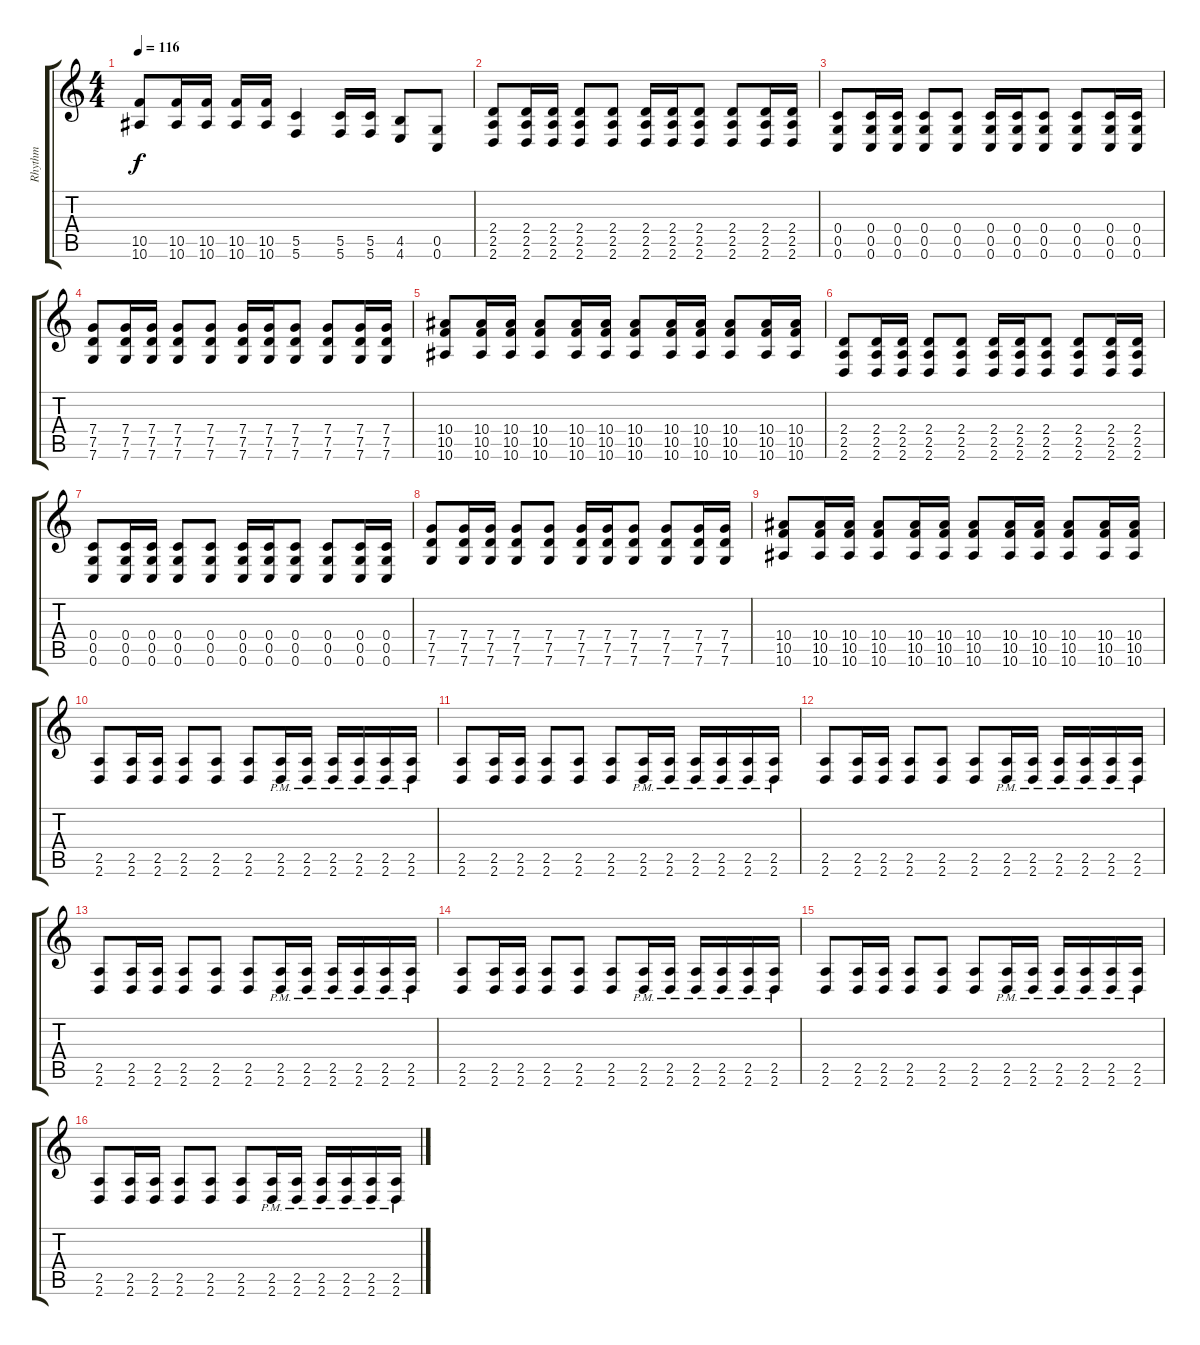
\track ("Rhythm" "Rhythm") {instrument distortionguitar}
\staff {score tabs}
\tuning (D4 A3 F3 C3 G2 C2) {hide}
\ts (4 4)
\tempo 116
\clef g2
\ks c
(10.5 10.6).8{dy f} (10.5 10.6).16 (10.5 10.6).16 (10.5 10.6).16 (10.5 10.6).16 (5.5 5.6).4 (5.5 5.6).16 (5.5 5.6).16 (4.5 4.6).8 (0.5 0.6).8 |
(2.4 2.5 2.6).8 (2.4 2.5 2.6).16 (2.4 2.5 2.6).16 (2.4 2.5 2.6).8 (2.4 2.5 2.6).8 (2.4 2.5 2.6).16 (2.4 2.5 2.6).16 (2.4 2.5 2.6).8 (2.4 2.5 2.6).8 (2.4 2.5 2.6).16 (2.4 2.5 2.6).16 |
(0.4 0.5 0.6).8 (0.4 0.5 0.6).16 (0.4 0.5 0.6).16 (0.4 0.5 0.6).8 (0.4 0.5 0.6).8 (0.4 0.5 0.6).16 (0.4 0.5 0.6).16 (0.4 0.5 0.6).8 (0.4 0.5 0.6).8 (0.4 0.5 0.6).16 (0.4 0.5 0.6).16 |
(7.4 7.5 7.6).8 (7.4 7.5 7.6).16 (7.4 7.5 7.6).16 (7.4 7.5 7.6).8 (7.4 7.5 7.6).8 (7.4 7.5 7.6).16 (7.4 7.5 7.6).16 (7.4 7.5 7.6).8 (7.4 7.5 7.6).8 (7.4 7.5 7.6).16 (7.4 7.5 7.6).16 |
(10.4 10.5 10.6).8 (10.4 10.5 10.6).16 (10.4 10.5 10.6).16 (10.4 10.5 10.6).8 (10.4 10.5 10.6).16 (10.4 10.5 10.6).16 (10.4 10.5 10.6).8 (10.4 10.5 10.6).16 (10.4 10.5 10.6).16 (10.4 10.5 10.6).8 (10.4 10.5 10.6).16 (10.4 10.5 10.6).16 |
(2.4 2.5 2.6).8 (2.4 2.5 2.6).16 (2.4 2.5 2.6).16 (2.4 2.5 2.6).8 (2.4 2.5 2.6).8 (2.4 2.5 2.6).16 (2.4 2.5 2.6).16 (2.4 2.5 2.6).8 (2.4 2.5 2.6).8 (2.4 2.5 2.6).16 (2.4 2.5 2.6).16 |
(0.4 0.5 0.6).8 (0.4 0.5 0.6).16 (0.4 0.5 0.6).16 (0.4 0.5 0.6).8 (0.4 0.5 0.6).8 (0.4 0.5 0.6).16 (0.4 0.5 0.6).16 (0.4 0.5 0.6).8 (0.4 0.5 0.6).8 (0.4 0.5 0.6).16 (0.4 0.5 0.6).16 |
(7.4 7.5 7.6).8 (7.4 7.5 7.6).16 (7.4 7.5 7.6).16 (7.4 7.5 7.6).8 (7.4 7.5 7.6).8 (7.4 7.5 7.6).16 (7.4 7.5 7.6).16 (7.4 7.5 7.6).8 (7.4 7.5 7.6).8 (7.4 7.5 7.6).16 (7.4 7.5 7.6).16 |
(10.4 10.5 10.6).8 (10.4 10.5 10.6).16 (10.4 10.5 10.6).16 (10.4 10.5 10.6).8 (10.4 10.5 10.6).16 (10.4 10.5 10.6).16 (10.4 10.5 10.6).8 (10.4 10.5 10.6).16 (10.4 10.5 10.6).16 (10.4 10.5 10.6).8 (10.4 10.5 10.6).16 (10.4 10.5 10.6).16 |
(2.5 2.6).8 (2.5 2.6).16 (2.5 2.6).16 (2.5 2.6).8 (2.5 2.6).8 (2.5 2.6).8 (2.5{pm} 2.6{pm}).16 (2.5{pm} 2.6{pm}).16 (2.5{pm} 2.6{pm}).16 (2.5{pm} 2.6{pm}).16 (2.5{pm} 2.6{pm}).16 (2.5{pm} 2.6{pm}).16 |
(2.5 2.6).8 (2.5 2.6).16 (2.5 2.6).16 (2.5 2.6).8 (2.5 2.6).8 (2.5 2.6).8 (2.5{pm} 2.6{pm}).16 (2.5{pm} 2.6{pm}).16 (2.5{pm} 2.6{pm}).16 (2.5{pm} 2.6{pm}).16 (2.5{pm} 2.6{pm}).16 (2.5{pm} 2.6{pm}).16 |
(2.5 2.6).8 (2.5 2.6).16 (2.5 2.6).16 (2.5 2.6).8 (2.5 2.6).8 (2.5 2.6).8 (2.5{pm} 2.6{pm}).16 (2.5{pm} 2.6{pm}).16 (2.5{pm} 2.6{pm}).16 (2.5{pm} 2.6{pm}).16 (2.5{pm} 2.6{pm}).16 (2.5{pm} 2.6{pm}).16 |
(2.5 2.6).8 (2.5 2.6).16 (2.5 2.6).16 (2.5 2.6).8 (2.5 2.6).8 (2.5 2.6).8 (2.5{pm} 2.6{pm}).16 (2.5{pm} 2.6{pm}).16 (2.5{pm} 2.6{pm}).16 (2.5{pm} 2.6{pm}).16 (2.5{pm} 2.6{pm}).16 (2.5{pm} 2.6{pm}).16 |
(2.5 2.6).8 (2.5 2.6).16 (2.5 2.6).16 (2.5 2.6).8 (2.5 2.6).8 (2.5 2.6).8 (2.5{pm} 2.6{pm}).16 (2.5{pm} 2.6{pm}).16 (2.5{pm} 2.6{pm}).16 (2.5{pm} 2.6{pm}).16 (2.5{pm} 2.6{pm}).16 (2.5{pm} 2.6{pm}).16 |
(2.5 2.6).8 (2.5 2.6).16 (2.5 2.6).16 (2.5 2.6).8 (2.5 2.6).8 (2.5 2.6).8 (2.5{pm} 2.6{pm}).16 (2.5{pm} 2.6{pm}).16 (2.5{pm} 2.6{pm}).16 (2.5{pm} 2.6{pm}).16 (2.5{pm} 2.6{pm}).16 (2.5{pm} 2.6{pm}).16 |
(2.5 2.6).8 (2.5 2.6).16 (2.5 2.6).16 (2.5 2.6).8 (2.5 2.6).8 (2.5 2.6).8 (2.5{pm} 2.6{pm}).16 (2.5{pm} 2.6{pm}).16 (2.5{pm} 2.6{pm}).16 (2.5{pm} 2.6{pm}).16 (2.5{pm} 2.6{pm}).16 (2.5{pm} 2.6{pm}).16
